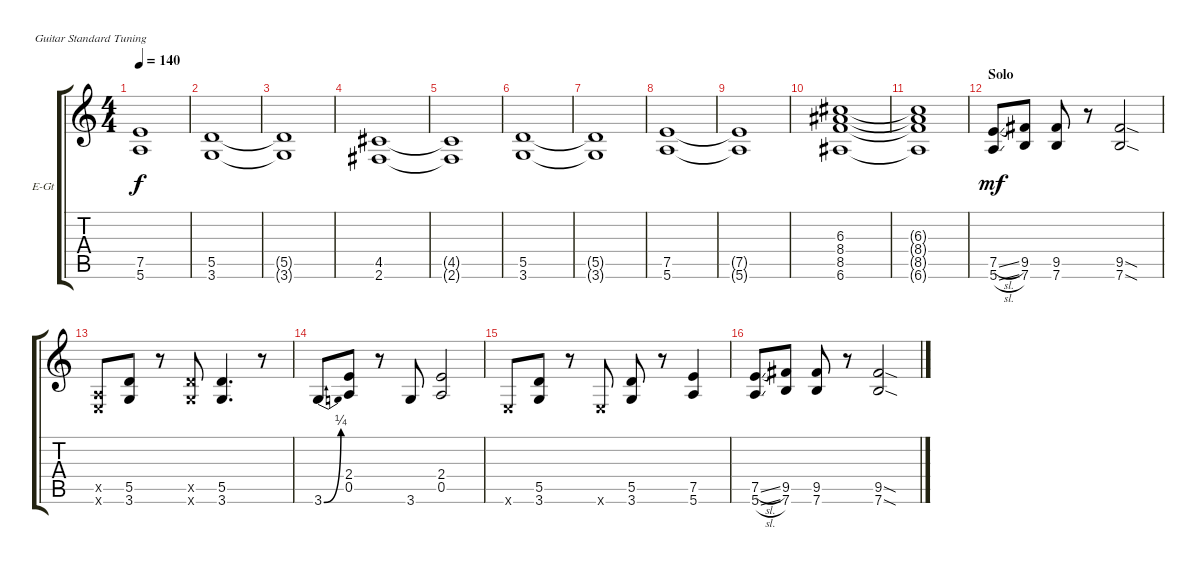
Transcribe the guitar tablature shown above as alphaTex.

\bracketExtendMode groupsimilarinstruments
\firstSystemTrackNameOrientation horizontal
\otherSystemsTrackNameOrientation horizontal
\track ("Electric Guitar 1" "E-Gt") {instrument distortionguitar}
\staff {score tabs}
\tuning (E4 B3 G3 D3 A2 E2)
\ts (4 4)
\tempo 140
\clef g2
\ks c
(5.6{t} 7.5{t}).1{dy f} |
(5.5 3.6).1 |
(3.6{t} 5.5{t}).1 |
(4.5 2.6).1 |
(2.6{t} 4.5{t}).1 |
(5.5 3.6).1 |
(3.6{t} 5.5{t}).1 |
(5.6 7.5).1 |
(7.5{t} 5.6{t}).1 |
(6.6 8.5 8.4 6.3).1 |
(6.3{t} 8.4{t} 8.5{t} 6.6{t}).1 |
\section ("" "Solo")
(5.6{sl} 7.5{sl}).8{dy mf} (7.6 9.5).8 (7.6 9.5).8 r.8 (9.5{sod} 7.6{sod}).2 |
(0.5{x} 0.6{x}).8 (3.6 5.5).8 r.8 (3.6{x} 5.5{x}).8 (3.6 5.5).4{d} r.8 |
3.6{be (bend 0 0 21.599999999999998 1)}.8 (0.5 2.4).8 r.8 3.6.8 (0.5 2.4).2 |
0.6{x}.8 (3.6 5.5).8 r.8 0.6{x}.8 (3.6 5.5).8 r.8 (5.6 7.5).4 |
(5.6{sl} 7.5{sl}).8 (7.6 9.5).8 (7.6 9.5).8 r.8 (9.5{sod} 7.6{sod}).2
